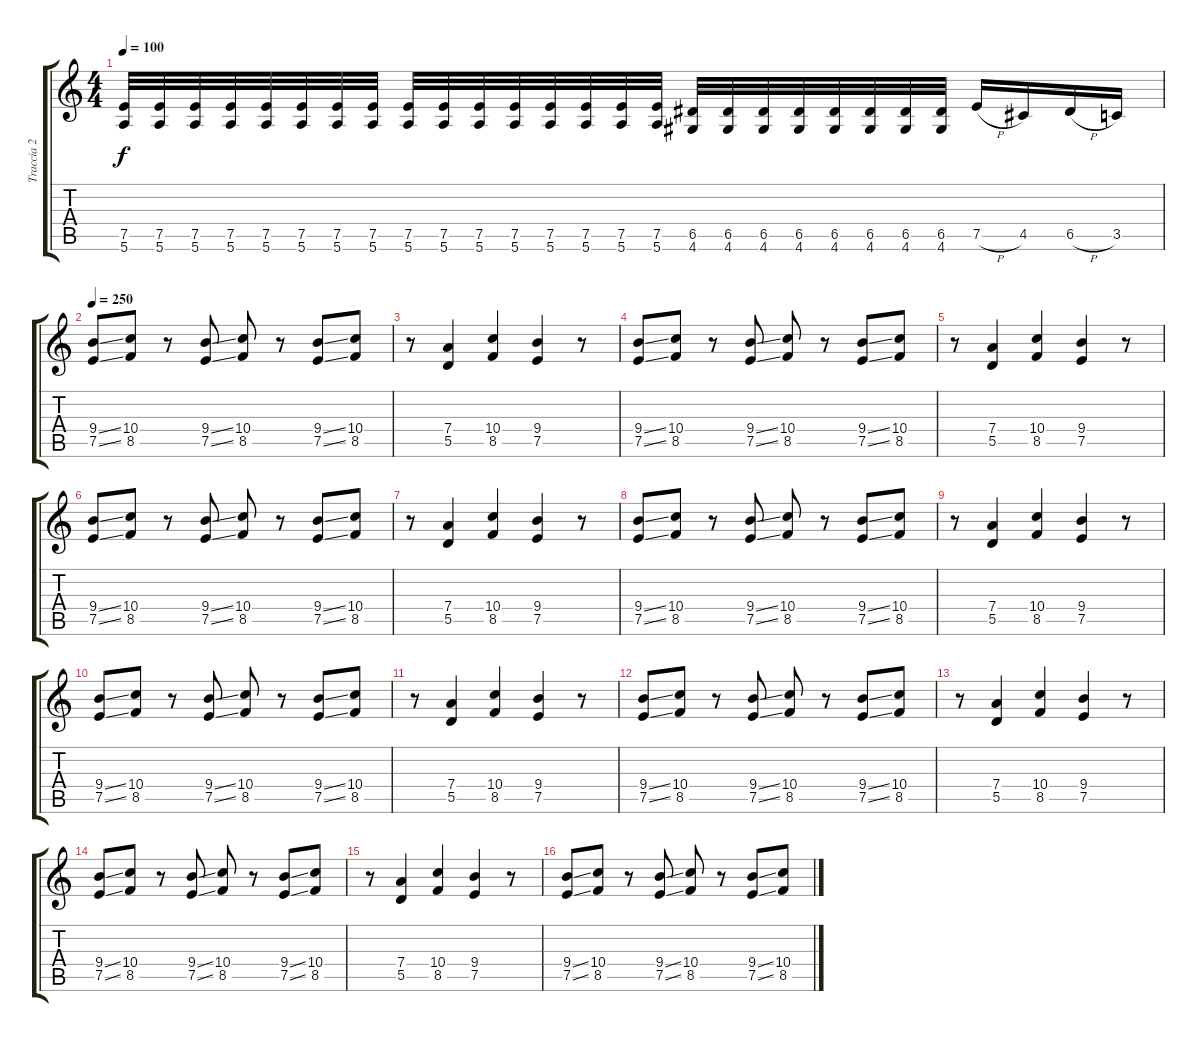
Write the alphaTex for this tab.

\track ("Traccia 2" "Traccia 2") {instrument distortionguitar}
\staff {score tabs}
\tuning (E4 B3 G3 D3 A2 E2) {hide}
\ts (4 4)
\tempo 100
\clef g2
\ks c
(7.5 5.6).32{dy f} (7.5 5.6).32 (7.5 5.6).32 (7.5 5.6).32 (7.5 5.6).32 (7.5 5.6).32 (7.5 5.6).32 (7.5 5.6).32 (7.5 5.6).32 (7.5 5.6).32 (7.5 5.6).32 (7.5 5.6).32 (7.5 5.6).32 (7.5 5.6).32 (7.5 5.6).32 (7.5 5.6).32 (6.5 4.6).32 (6.5 4.6).32 (6.5 4.6).32 (6.5 4.6).32 (6.5 4.6).32 (6.5 4.6).32 (6.5 4.6).32 (6.5 4.6).32 7.5{h}.16 4.5.16 6.5{h}.16 3.5.16 |
\tempo 250
(9.4{ss} 7.5{ss}).8 (10.4 8.5).8 r.8 (9.4{ss} 7.5{ss}).8 (10.4 8.5).8 r.8 (9.4{ss} 7.5{ss}).8 (10.4 8.5).8 |
r.8 (7.4 5.5).4 (10.4 8.5).4 (9.4 7.5).4 r.8 |
(9.4{ss} 7.5{ss}).8 (10.4 8.5).8 r.8 (9.4{ss} 7.5{ss}).8 (10.4 8.5).8 r.8 (9.4{ss} 7.5{ss}).8 (10.4 8.5).8 |
r.8 (7.4 5.5).4 (10.4 8.5).4 (9.4 7.5).4 r.8 |
(9.4{ss} 7.5{ss}).8 (10.4 8.5).8 r.8 (9.4{ss} 7.5{ss}).8 (10.4 8.5).8 r.8 (9.4{ss} 7.5{ss}).8 (10.4 8.5).8 |
r.8 (7.4 5.5).4 (10.4 8.5).4 (9.4 7.5).4 r.8 |
(9.4{ss} 7.5{ss}).8 (10.4 8.5).8 r.8 (9.4{ss} 7.5{ss}).8 (10.4 8.5).8 r.8 (9.4{ss} 7.5{ss}).8 (10.4 8.5).8 |
r.8 (7.4 5.5).4 (10.4 8.5).4 (9.4 7.5).4 r.8 |
(9.4{ss} 7.5{ss}).8 (10.4 8.5).8 r.8 (9.4{ss} 7.5{ss}).8 (10.4 8.5).8 r.8 (9.4{ss} 7.5{ss}).8 (10.4 8.5).8 |
r.8 (7.4 5.5).4 (10.4 8.5).4 (9.4 7.5).4 r.8 |
(9.4{ss} 7.5{ss}).8 (10.4 8.5).8 r.8 (9.4{ss} 7.5{ss}).8 (10.4 8.5).8 r.8 (9.4{ss} 7.5{ss}).8 (10.4 8.5).8 |
r.8 (7.4 5.5).4 (10.4 8.5).4 (9.4 7.5).4 r.8 |
(9.4{ss} 7.5{ss}).8 (10.4 8.5).8 r.8 (9.4{ss} 7.5{ss}).8 (10.4 8.5).8 r.8 (9.4{ss} 7.5{ss}).8 (10.4 8.5).8 |
r.8 (7.4 5.5).4 (10.4 8.5).4 (9.4 7.5).4 r.8 |
(9.4{ss} 7.5{ss}).8 (10.4 8.5).8 r.8 (9.4{ss} 7.5{ss}).8 (10.4 8.5).8 r.8 (9.4{ss} 7.5{ss}).8 (10.4 8.5).8
